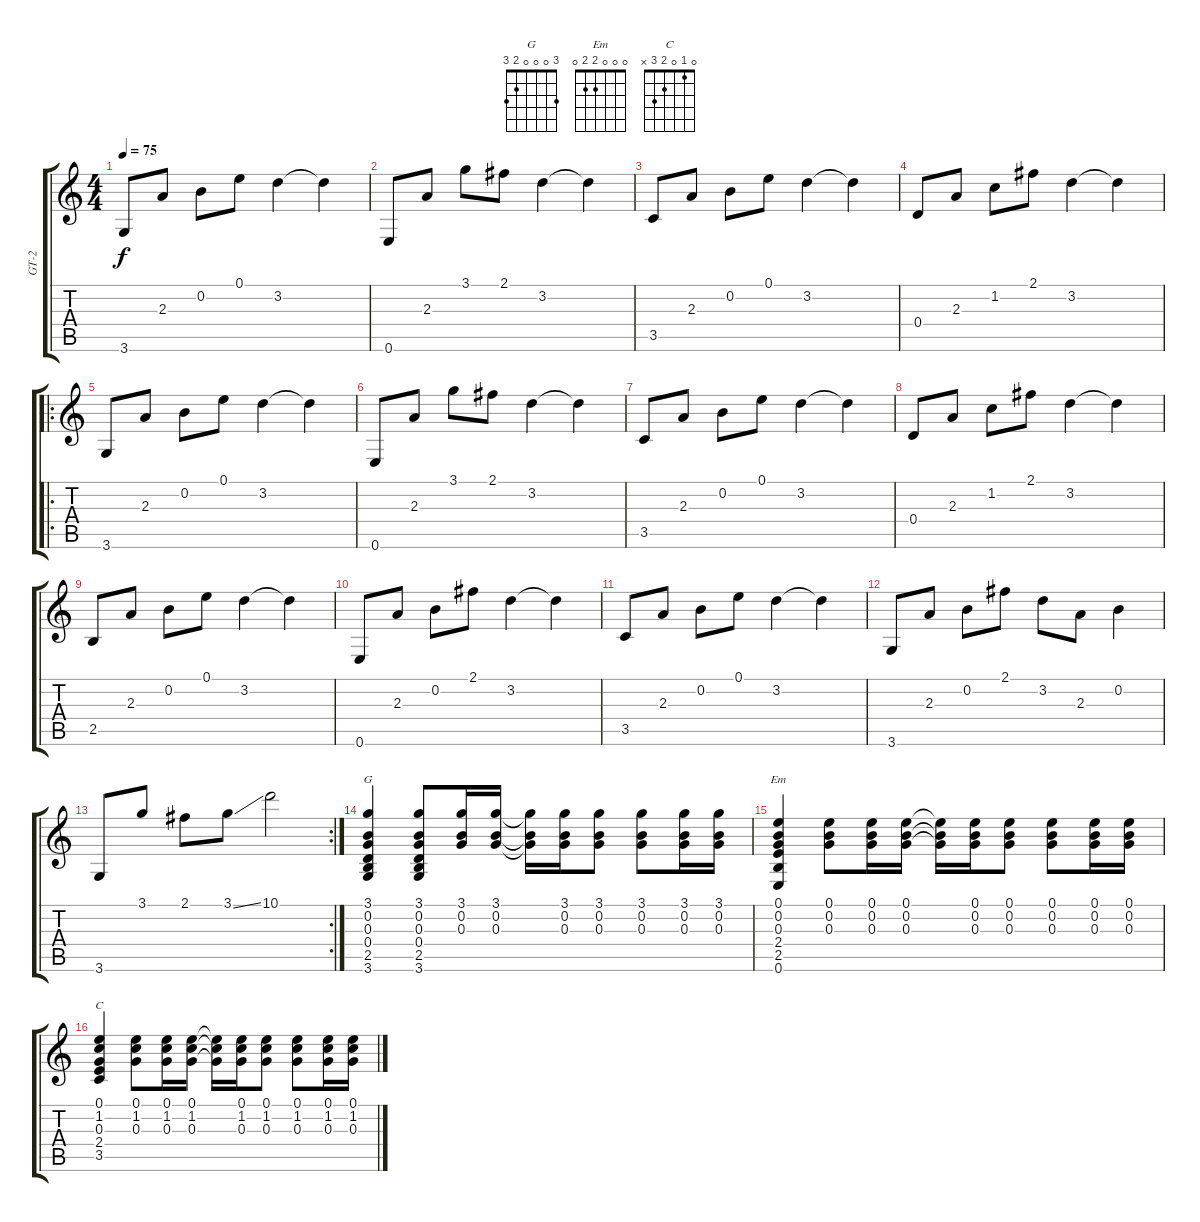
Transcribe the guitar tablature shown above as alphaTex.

\track ("GT-2" "GT-2") {instrument electricguitarclean}
\staff {score tabs}
\tuning (E4 B3 G3 D3 A2 E2) {hide}
\chord ("G" 3 0 0 0 2 3)
\chord ("Em" 0 0 0 2 2 0)
\chord ("C" 0 1 0 2 3 x)
\ts (4 4)
\tempo 75
\clef g2
\ks c
3.6.8{dy f instrument electricguitarclean} 2.3.8 0.2.8 0.1.8 3.2.4 3.2{t}.4 |
0.6.8 2.3.8 3.1.8 2.1.8 3.2.4 3.2{t}.4 |
3.5.8 2.3.8 0.2.8 0.1.8 3.2.4 3.2{t}.4 |
0.4.8 2.3.8 1.2.8 2.1.8 3.2.4 3.2{t}.4 |
\ro
3.6.8 2.3.8 0.2.8 0.1.8 3.2.4 3.2{t}.4 |
0.6.8 2.3.8 3.1.8 2.1.8 3.2.4 3.2{t}.4 |
3.5.8 2.3.8 0.2.8 0.1.8 3.2.4 3.2{t}.4 |
0.4.8 2.3.8 1.2.8 2.1.8 3.2.4 3.2{t}.4 |
2.5.8 2.3.8 0.2.8 0.1.8 3.2.4 3.2{t}.4 |
0.6.8 2.3.8 0.2.8 2.1.8 3.2.4 3.2{t}.4 |
3.5.8 2.3.8 0.2.8 0.1.8 3.2.4 3.2{t}.4 |
3.6.8 2.3.8 0.2.8 2.1.8 3.2.8 2.3.8 0.2.4 |
\rc 2
3.6.8 3.1.8 2.1.8 3.1{ss}.8 10.1.2 |
(3.1 0.2 0.3 0.4 2.5 3.6).4{ch "G"} (3.1 0.2 0.3 0.4 2.5 3.6).8 (3.1 0.2 0.3).16 (3.1 0.2 0.3).16 (3.1{t} 0.2{t} 0.3{t}).16 (3.1 0.2 0.3).16 (3.1 0.2 0.3).8 (3.1 0.2 0.3).8 (3.1 0.2 0.3).16 (3.1 0.2 0.3).16 |
(0.1 0.2 0.3 2.4 2.5 0.6).4{ch "Em"} (0.1 0.2 0.3).8 (0.1 0.2 0.3).16 (0.1 0.2 0.3).16 (0.1{t} 0.2{t} 0.3{t}).16 (0.1 0.2 0.3).16 (0.1 0.2 0.3).8 (0.1 0.2 0.3).8 (0.1 0.2 0.3).16 (0.1 0.2 0.3).16 |
(0.1 1.2 0.3 2.4 3.5).4{ch "C"} (0.1 1.2 0.3).8 (0.1 1.2 0.3).16 (0.1 1.2 0.3).16 (0.1{t} 1.2{t} 0.3{t}).16 (0.1 1.2 0.3).16 (0.1 1.2 0.3).8 (0.1 1.2 0.3).8 (0.1 1.2 0.3).16 (0.1 1.2 0.3).16
